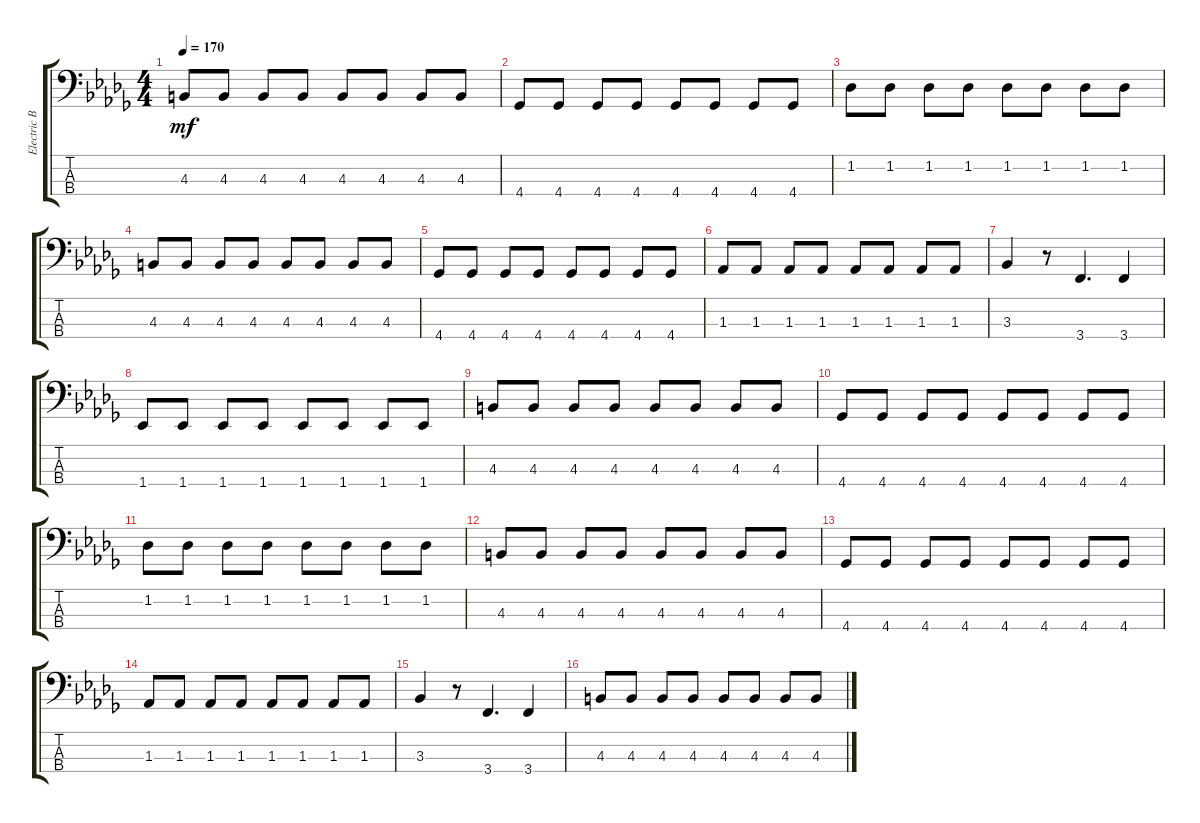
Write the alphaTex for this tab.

\track ("Electric Bass" "Electric B") {instrument electricbassfinger}
\staff {score tabs}
\tuning (F2 C2 G1 D1) {hide}
\ts (4 4)
\tempo 170
\clef f4
\ks db
4.3.8{dy mf} 4.3.8 4.3.8 4.3.8 4.3.8 4.3.8 4.3.8 4.3.8 |
4.4.8 4.4.8 4.4.8 4.4.8 4.4.8 4.4.8 4.4.8 4.4.8 |
1.2.8 1.2.8 1.2.8 1.2.8 1.2.8 1.2.8 1.2.8 1.2.8 |
4.3.8 4.3.8 4.3.8 4.3.8 4.3.8 4.3.8 4.3.8 4.3.8 |
4.4.8 4.4.8 4.4.8 4.4.8 4.4.8 4.4.8 4.4.8 4.4.8 |
1.3.8 1.3.8 1.3.8 1.3.8 1.3.8 1.3.8 1.3.8 1.3.8 |
3.3.4 r.8 3.4.4{d} 3.4.4 |
1.4.8 1.4.8 1.4.8 1.4.8 1.4.8 1.4.8 1.4.8 1.4.8 |
4.3.8 4.3.8 4.3.8 4.3.8 4.3.8 4.3.8 4.3.8 4.3.8 |
4.4.8 4.4.8 4.4.8 4.4.8 4.4.8 4.4.8 4.4.8 4.4.8 |
1.2.8 1.2.8 1.2.8 1.2.8 1.2.8 1.2.8 1.2.8 1.2.8 |
4.3.8 4.3.8 4.3.8 4.3.8 4.3.8 4.3.8 4.3.8 4.3.8 |
4.4.8 4.4.8 4.4.8 4.4.8 4.4.8 4.4.8 4.4.8 4.4.8 |
1.3.8 1.3.8 1.3.8 1.3.8 1.3.8 1.3.8 1.3.8 1.3.8 |
3.3.4 r.8 3.4.4{d} 3.4.4 |
4.3.8 4.3.8 4.3.8 4.3.8 4.3.8 4.3.8 4.3.8 4.3.8
